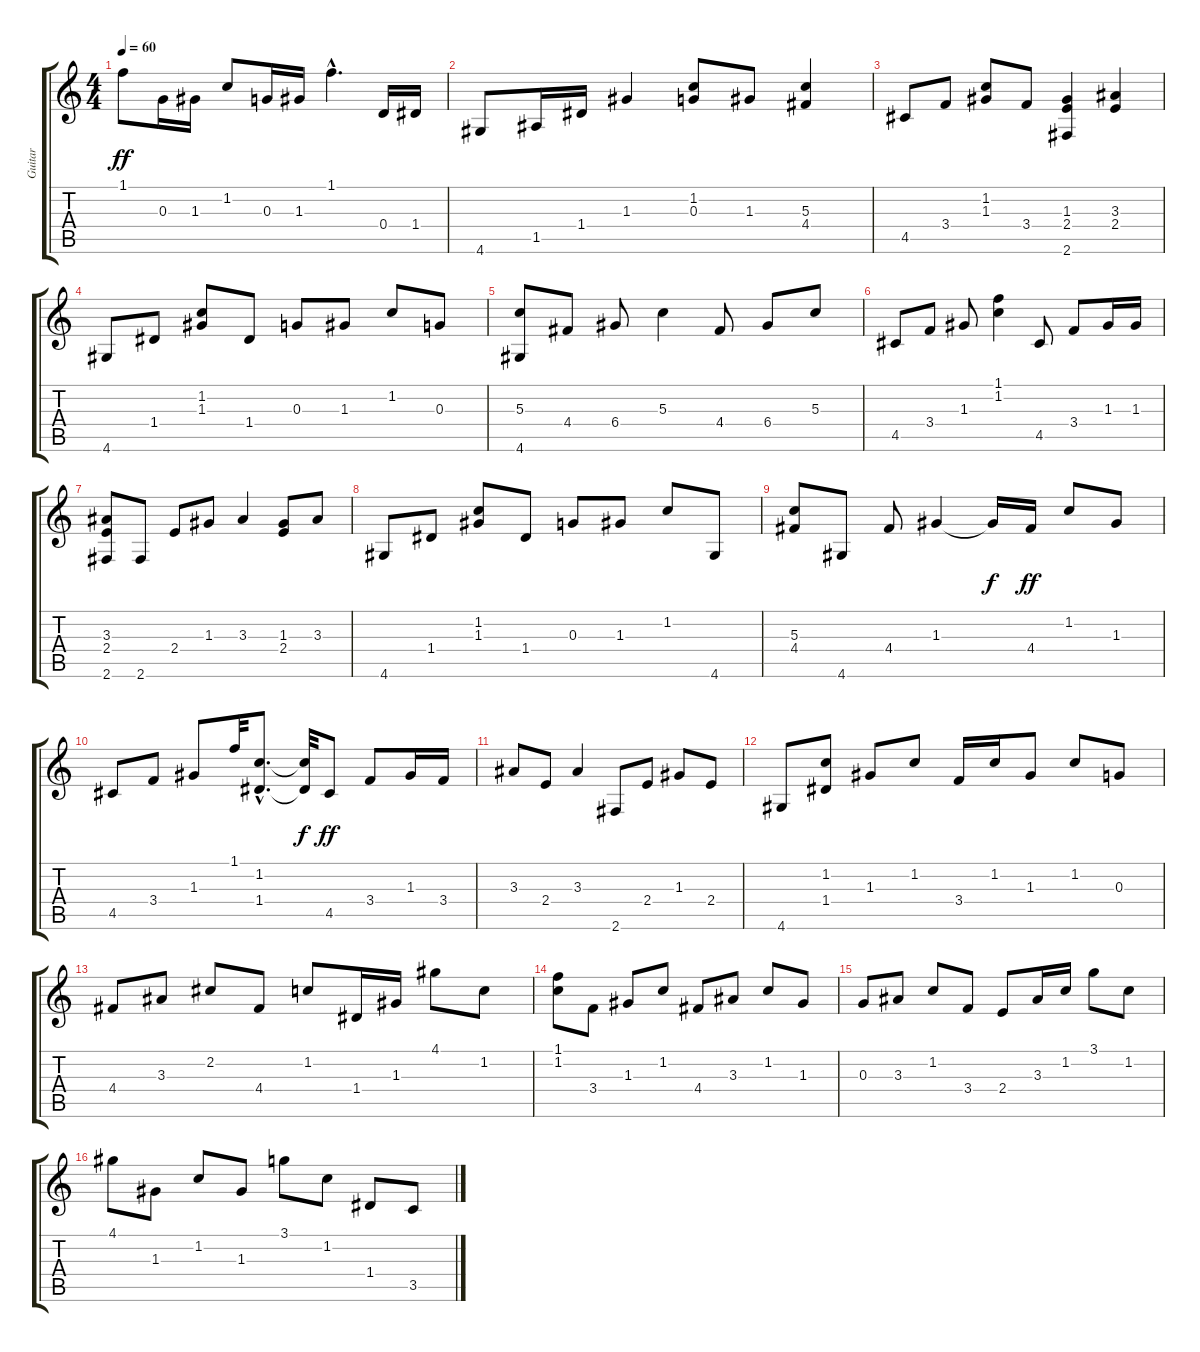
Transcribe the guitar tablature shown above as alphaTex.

\track ("Guitar" "Guitar") {instrument acousticguitarsteel}
\staff {score tabs}
\tuning (E4 B3 G3 D3 A2 E2) {hide}
\ts (4 4)
\tempo 60
\clef g2
\ks c
1.1.8{dy ff} 0.3.16 1.3.16 1.2.8 0.3.16 1.3.16 1.1{hac}.4{d} 0.4.16 1.4.16 |
4.6.8 1.5.16 1.4.16 1.3.4 (1.2 0.3).8 1.3.8 (5.3 4.4).4 |
4.5.8 3.4.8 (1.2 1.3).8 3.4.8 (1.3 2.4 2.6).4 (3.3 2.4).4 |
4.6.8 1.4.8 (1.2 1.3).8 1.4.8 0.3.8 1.3.8 1.2.8 0.3.8 |
(5.3 4.6).8 4.4.8 6.4.8 5.3.4 4.4.8 6.4.8 5.3.8 |
4.5.8 3.4.8 1.3.8 (1.1 1.2).4 4.5.8 3.4.8 1.3.16 1.3.16 |
(3.3 2.4 2.6).8 2.6.8 2.4.8 1.3.8 3.3.4 (1.3 2.4).8 3.3.8 |
4.6.8 1.4.8 (1.2 1.3).8 1.4.8 0.3.8 1.3.8 1.2.8 4.6.8 |
(5.3 4.4).8 4.6.8 4.4.8 1.3.4 1.3{t}.16{dy f} 4.4.16{dy ff} 1.2.8 1.3.8 |
4.5.8 3.4.8 1.3.8 1.1.32 (1.2{hac} 1.4{hac}).8{d} (1.2{t} 1.4{t}).32{dy f} 4.5.8{dy ff} 3.4.8 1.3.16 3.4.16 |
3.3.8 2.4.8 3.3.4 2.6.8 2.4.8 1.3.8 2.4.8 |
4.6.8 (1.2 1.4).8 1.3.8 1.2.8 3.4.16 1.2.16 1.3.8 1.2.8 0.3.8 |
4.4.8 3.3.8 2.2.8 4.4.8 1.2.8 1.4.16 1.3.16 4.1.8 1.2.8 |
(1.1 1.2).8 3.4.8 1.3.8 1.2.8 4.4.8 3.3.8 1.2.8 1.3.8 |
0.3.8 3.3.8 1.2.8 3.4.8 2.4.8 3.3.16 1.2.16 3.1.8 1.2.8 |
4.1.8 1.3.8 1.2.8 1.3.8 3.1.8 1.2.8 1.4.8 3.5.8
